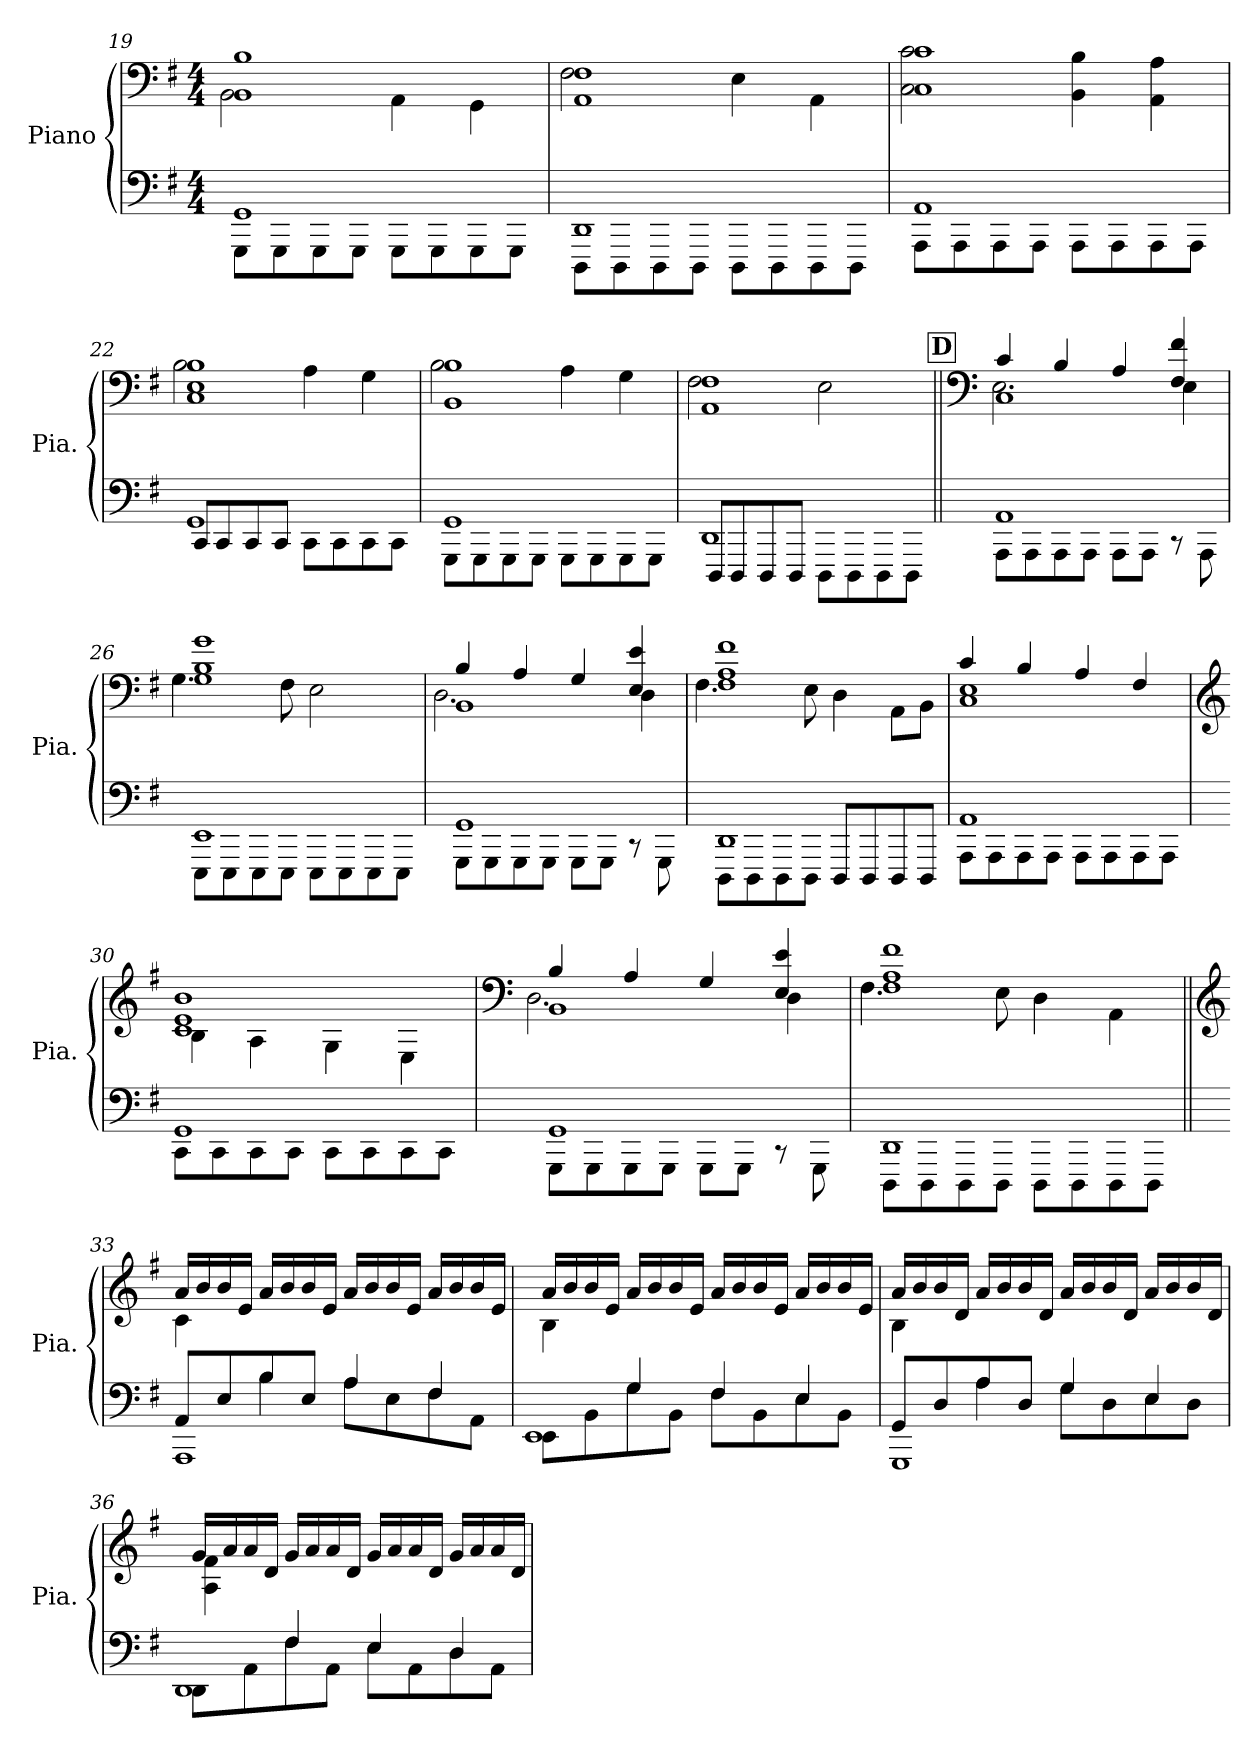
**kern	**kern
*part1	*part1
*staff2	*staff1
*I"Piano	*
*I'Pia.	*
!!LO:PB:g=z
*clefF4	*clefF4
*k[f#]	*k[f#]
*M4/4	*M4/4
=19	=19
*^	*^
1GG	8GGG\L	1BB 1B	2BB\
.	8GGG\	.	.
.	8GGG\	.	.
.	8GGG\J	.	.
.	8GGG\L	.	4AA\
.	8GGG\	.	.
.	8GGG\	.	4GG\
.	8GGG\J	.	.
=20	=20	=20	=20
1DD	8DDD\L	1AA 1F#	2F#\
.	8DDD\	.	.
.	8DDD\	.	.
.	8DDD\J	.	.
.	8DDD\L	.	4E\
.	8DDD\	.	.
.	8DDD\	.	4AA\
.	8DDD\J	.	.
=21	=21	=21	=21
1AA	8AAA\L	1C 1c	2C\ 2c\
.	8AAA\	.	.
.	8AAA\	.	.
.	8AAA\J	.	.
.	8AAA\L	.	4BB\ 4B\
.	8AAA\	.	.
.	8AAA\	.	4AA\ 4A\
.	8AAA\J	.	.
=22	=22	=22	=22
1GG	8CC/L	1C 1E 1B	2B\
.	8CC/	.	.
.	8CC/	.	.
.	8CC/J	.	.
.	8CC\L	.	4A\
.	8CC\	.	.
.	8CC\	.	4G\
.	8CC\J	.	.
!!LO:LB:g=z	!!
=23	=23	=23	=23
1GG	8GGG\L	1BB 1B	2B\
.	8GGG\	.	.
.	8GGG\	.	.
.	8GGG\J	.	.
.	8GGG\L	.	4A\
.	8GGG\	.	.
.	8GGG\	.	4G\
.	8GGG\J	.	.
=24	=24	=24	=24
1DD	8DDD/L	1AA 1F#	2F#\
.	8DDD/	.	.
.	8DDD/	.	.
.	8DDD/J	.	.
.	8DDD\L	.	2E\
.	8DDD\	.	.
.	8DDD\	.	.
.	8DDD\J	.	.
*	*	*v	*v
!!LO:REH:place=s1:a:B:fs=14:t=D
=25||	=25||	=25||
*	*	*clefF4
*	*	*^
*	*	*	*^
1AA	8AAA\L	1C	2.E\	4c/
.	8AAA\	.	.	.
.	8AAA\	.	.	4B/
.	8AAA\J	.	.	.
.	8AAA\L	.	.	4A/
.	8AAA\J	.	.	.
.	8r	.	4F#/ 4f#/	4E\
.	8AAA\	.	.	.
*	*	*	*v	*v
=26	=26	=26	=26
1EE	8EEE\L	1G 1B 1g	4.G\
.	8EEE\	.	.
.	8EEE\	.	.
.	8EEE\J	.	8F#\
.	8EEE\L	.	2E\
.	8EEE\	.	.
.	8EEE\	.	.
.	8EEE\J	.	.
!!LO:LB:g=z
=27	=27	=27	=27
*	*	*	*^
1GG	8GGG\L	1BB	2.D\	4B/
.	8GGG\	.	.	.
.	8GGG\	.	.	4A/
.	8GGG\J	.	.	.
.	8GGG\L	.	.	4G/
.	8GGG\J	.	.	.
.	8r	.	4E/ 4e/	4D\
.	8GGG\	.	.	.
*	*	*	*v	*v
=28	=28	=28	=28
1DD	8DDD\L	1F# 1A 1f#	4.F#\
.	8DDD\	.	.
.	8DDD\	.	.
.	8DDD\J	.	8E\
.	8DDD/L	.	4D\
.	8DDD/	.	.
.	8DDD/	.	8AA\L
.	8DDD/J	.	8BB\J
=29	=29	=29	=29
1AA	8AAA\L	1C 1E	4c/
.	8AAA\	.	.
.	8AAA\	.	4B/
.	8AAA\J	.	.
.	8AAA\L	.	4A/
.	8AAA\	.	.
.	8AAA\	.	4F#/
.	8AAA\J	.	.
=30	=30	=30	=30
*	*	*clefG2	*
1GG	8CC\L	1c 1e 1b	4B\
.	8CC\	.	.
.	8CC\	.	4A\
.	8CC\J	.	.
.	8CC\L	.	4G\
.	8CC\	.	.
.	8CC\	.	4E\
.	8CC\J	.	.
*	*	*v	*v
!!LO:LB:g=z
=31	=31	=31
*	*	*clefF4
*	*	*^
*	*	*	*^
1GG	8GGG\L	1BB	2.D\	4B/
.	8GGG\	.	.	.
.	8GGG\	.	.	4A/
.	8GGG\J	.	.	.
.	8GGG\L	.	.	4G/
.	8GGG\J	.	.	.
.	8r	.	4E/ 4e/	4D\
.	8GGG\	.	.	.
*	*	*	*v	*v
=32	=32	=32	=32
1DD	8DDD\L	1F# 1A 1f#	4.F#\
.	8DDD\	.	.
.	8DDD\	.	.
.	8DDD\J	.	8E\
.	8DDD\L	.	4D\
.	8DDD\	.	.
.	8DDD\	.	4AA\
.	8DDD\J	.	.
*v	*v	*	*
=33||	=33||	=33||
*	*clefG2	*
*^	*	*
*	*^	*	*
8AA/L	1AAA	4ryy	16a/LL	4c\
.	.	.	16b/	.
8E/	.	.	16b/	.
.	.	.	16e/JJ	.
8B/	.	4B\	16a/LL	2.ryy
.	.	.	16b/	.
8E/J	.	.	16b/	.
.	.	.	16e/JJ	.
8A\L	.	4A/	16a/LL	.
.	.	.	16b/	.
8E\	.	.	16b/	.
.	.	.	16e/JJ	.
8F#\	.	4F#/	16a/LL	.
.	.	.	16b/	.
8AA\J	.	.	16b/	.
.	.	.	16e/JJ	.
!!LO:LB:g=z	!!
=34	=34	=34	=34	=34
8EE\L	4ryy	1EE	16a/LL	4B\
.	.	.	16b/	.
8BB\	.	.	16b/	.
.	.	.	16e/JJ	.
8G\	4G/	.	16a/LL	2.ryy
.	.	.	16b/	.
8BB\J	.	.	16b/	.
.	.	.	16e/JJ	.
8F#\L	4F#/	.	16a/LL	.
.	.	.	16b/	.
8BB\	.	.	16b/	.
.	.	.	16e/JJ	.
8E\	4E/	.	16a/LL	.
.	.	.	16b/	.
8BB\J	.	.	16b/	.
.	.	.	16e/JJ	.
=35	=35	=35	=35	=35
8GG/L	1GGG	4ryy	16a/LL	4B\
.	.	.	16b/	.
8D/	.	.	16b/	.
.	.	.	16d/JJ	.
8A/	.	4A\	16a/LL	2.ryy
.	.	.	16b/	.
8D/J	.	.	16b/	.
.	.	.	16d/JJ	.
8G\L	.	4G/	16a/LL	.
.	.	.	16b/	.
8D\	.	.	16b/	.
.	.	.	16d/JJ	.
8E\	.	4E/	16a/LL	.
.	.	.	16b/	.
8D\J	.	.	16b/	.
.	.	.	16d/JJ	.
!!LO:PB:g=z	!!
=36	=36	=36	=36	=36
8DD\L	4ryy	1DD	16g/LL	4A\ 4f#\
.	.	.	16a/	.
8AA\	.	.	16a/	.
.	.	.	16d/JJ	.
8F#\	4F#/	.	16g/LL	2.ryy
.	.	.	16a/	.
8AA\J	.	.	16a/	.
.	.	.	16d/JJ	.
8E\L	4E/	.	16g/LL	.
.	.	.	16a/	.
8AA\	.	.	16a/	.
.	.	.	16d/JJ	.
8D\	4D/	.	16g/LL	.
.	.	.	16a/	.
8AA\J	.	.	16a/	.
.	.	.	16d/JJ	.
*v	*v	*v	*	*
*	*v	*v
=	=
*-	*-
